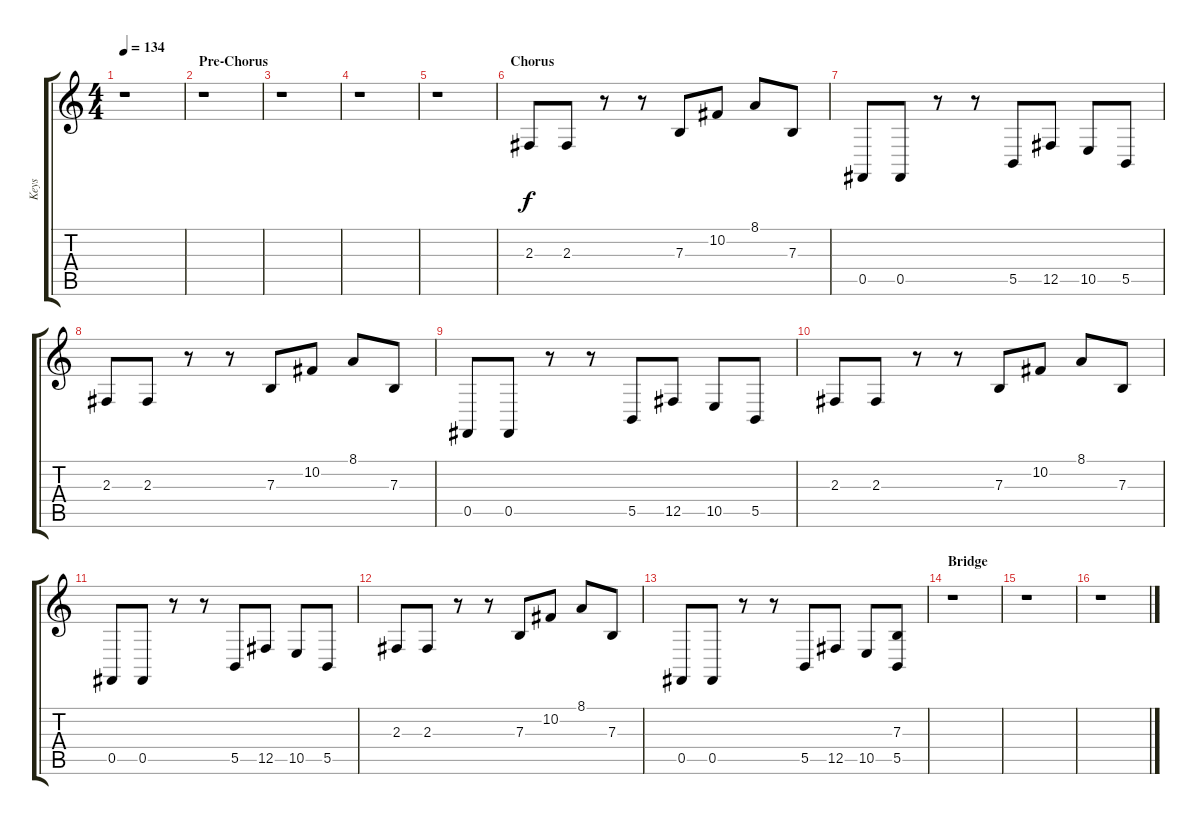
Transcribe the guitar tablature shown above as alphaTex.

\track ("Keys" "Keys") {instrument harpsichord}
\staff {score tabs}
\tuning (Db4 Ab3 E3 B2 Gb2 B1) {hide}
\ts (4 4)
\tempo 134
\clef g2
\ks c
r.1{dy f} |
\section ("" "Pre-Chorus")
r.1 |
r.1 |
r.1 |
r.1 |
\section ("" "Chorus")
2.3.8 2.3.8 r.8 r.8 7.3.8 10.2.8 8.1.8 7.3.8 |
0.5.8 0.5.8 r.8 r.8 5.5.8 12.5.8 10.5.8 5.5.8 |
2.3.8 2.3.8 r.8 r.8 7.3.8 10.2.8 8.1.8 7.3.8 |
0.5.8 0.5.8 r.8 r.8 5.5.8 12.5.8 10.5.8 5.5.8 |
2.3.8 2.3.8 r.8 r.8 7.3.8 10.2.8 8.1.8 7.3.8 |
0.5.8 0.5.8 r.8 r.8 5.5.8 12.5.8 10.5.8 5.5.8 |
2.3.8 2.3.8 r.8 r.8 7.3.8 10.2.8 8.1.8 7.3.8 |
0.5.8 0.5.8 r.8 r.8 5.5.8 12.5.8 10.5.8 (7.3 5.5).8 |
\section ("" "Bridge")
r.1 |
r.1 |
r.1
